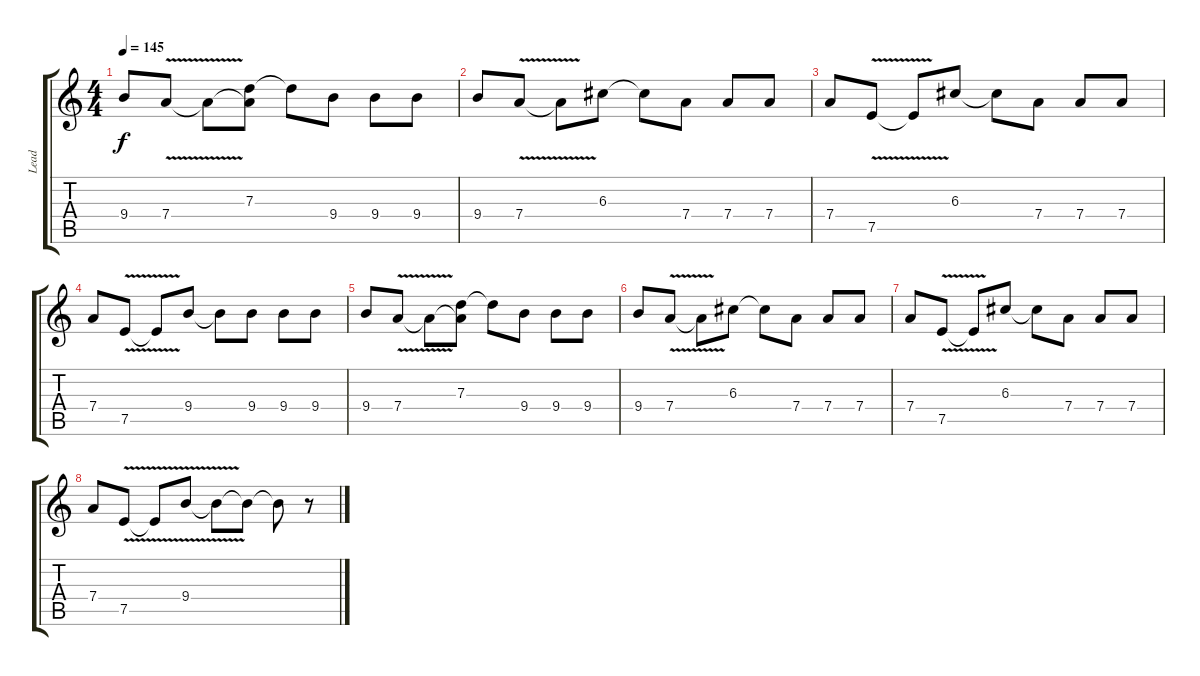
\track ("Lead" "Lead") {instrument overdrivenguitar}
\staff {score tabs}
\tuning (E4 B3 G3 D3 A2 E2) {hide}
\ts (4 4)
\tempo 145
\clef g2
\ks c
9.4.8{dy f} 7.4{v}.8 7.4{t}.8 (7.3 7.4{t}).8 7.3{t}.8 9.4.8 9.4.8 9.4.8 |
9.4.8 7.4{v}.8 7.4{t}.8 6.3.8 6.3{t}.8 7.4.8 7.4.8 7.4.8 |
7.4.8 7.5{v}.8 7.5{t}.8 6.3.8 6.3{t}.8 7.4.8 7.4.8 7.4.8 |
7.4.8 7.5{v}.8 7.5{t}.8 9.4.8 9.4{t}.8 9.4.8 9.4.8 9.4.8 |
9.4.8 7.4{v}.8 7.4{t}.8 (7.3 7.4{t}).8 7.3{t}.8 9.4.8 9.4.8 9.4.8 |
9.4.8 7.4{v}.8 7.4{t}.8 6.3.8 6.3{t}.8 7.4.8 7.4.8 7.4.8 |
7.4.8 7.5{v}.8 7.5{t}.8 6.3.8 6.3{t}.8 7.4.8 7.4.8 7.4.8 |
7.4.8 7.5{v}.8 7.5{t}.8 9.4{v}.8 9.4{t}.8 9.4{t}.8 9.4{t}.8 r.8
